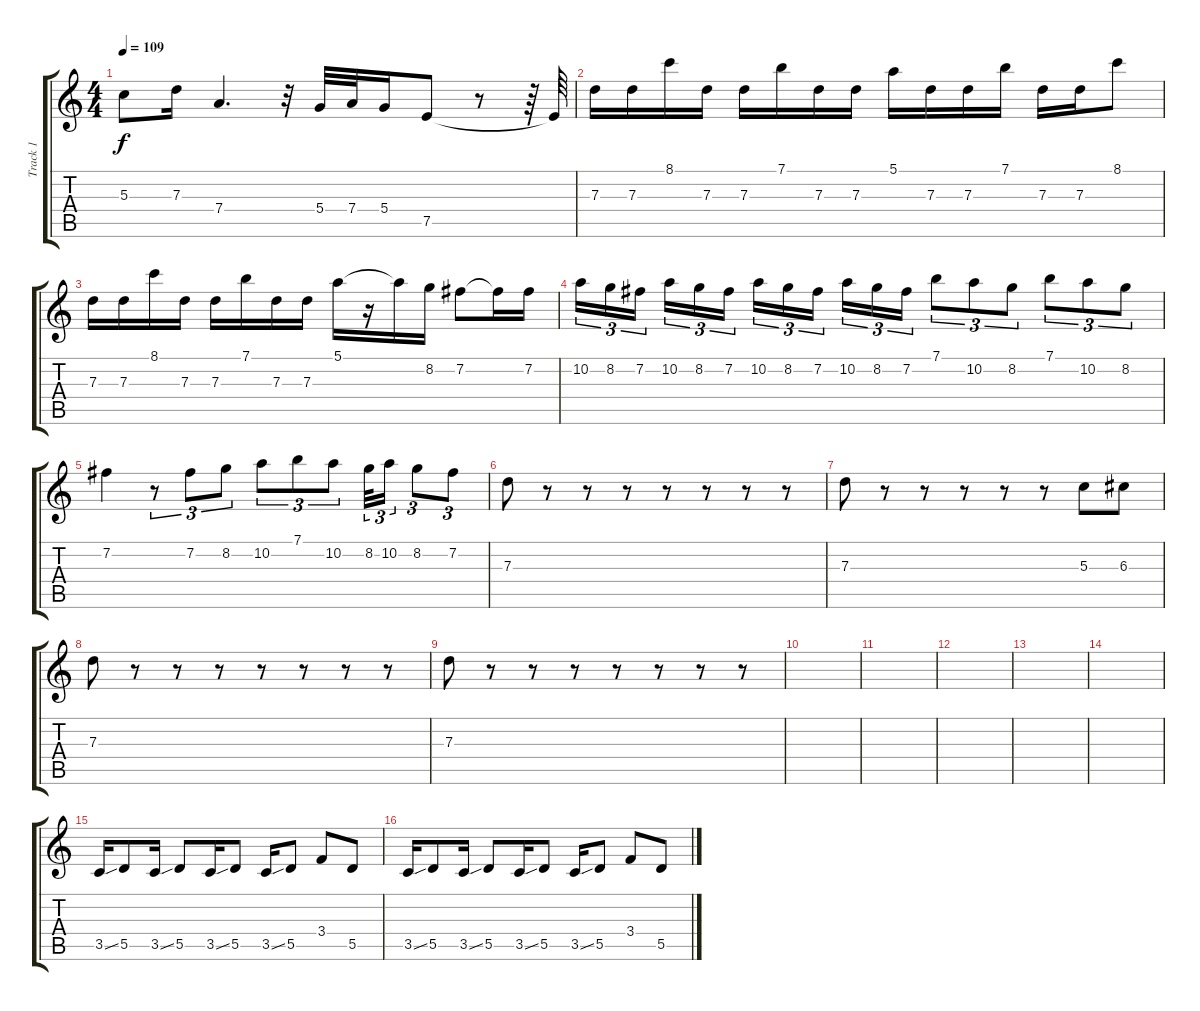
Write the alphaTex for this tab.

\track ("Track 1" "Track 1") {instrument overdrivenguitar}
\staff {score tabs}
\tuning (E4 B3 G3 D3 A2 E2) {hide}
\ts (4 4)
\tempo 109
\clef g2
\ks c
5.3.8{dy f} 7.3.16 7.4.4{d} r.32 5.4.32 7.4.32 5.4.16 7.5.8 r.8 r.64 7.5{t}.64 |
7.3.16 7.3.16 8.1.16 7.3.16 7.3.16 7.1.16 7.3.16 7.3.16 5.1.16 7.3.16 7.3.16 7.1.16 7.3.16 7.3.16 8.1.8 |
7.3.16 7.3.16 8.1.16 7.3.16 7.3.16 7.1.16 7.3.16 7.3.16 5.1.16 r.16 5.1{t}.16 8.2.16 7.2.8 7.2{t}.16 7.2.16 |
10.2.16{tu (3 2)} 8.2.16{tu (3 2)} 7.2.16{tu (3 2) beam splitsecondary} 10.2.16{tu (3 2)} 8.2.16{tu (3 2)} 7.2.16{tu (3 2)} 10.2.16{tu (3 2)} 8.2.16{tu (3 2)} 7.2.16{tu (3 2) beam splitsecondary} 10.2.16{tu (3 2)} 8.2.16{tu (3 2)} 7.2.16{tu (3 2)} 7.1.8{tu (3 2)} 10.2.8{tu (3 2)} 8.2.8{tu (3 2)} 7.1.8{tu (3 2)} 10.2.8{tu (3 2)} 8.2.8{tu (3 2)} |
7.2.4 r.8{tu (3 2)} 7.2.8{tu (3 2)} 8.2.8{tu (3 2)} 10.2.8{tu (3 2)} 7.1.8{tu (3 2)} 10.2.8{tu (3 2)} 8.2.32{tu (3 2)} 10.2.16{tu (3 2)} 8.2.8{tu (3 2)} 7.2.8{tu (3 2)} |
7.3.8 r.8 r.8 r.8 r.8 r.8 r.8 r.8 |
7.3.8 r.8 r.8 r.8 r.8 r.8 5.3.8 6.3.8 |
7.3.8 r.8 r.8 r.8 r.8 r.8 r.8 r.8 |
7.3.8 r.8 r.8 r.8 r.8 r.8 r.8 r.8 |
|
|
|
|
|
3.5{ss}.16 5.5.8 3.5{ss}.16 5.5.8 3.5{ss}.16 5.5.8 3.5{ss}.16 5.5.8 3.4.8 5.5.8 |
3.5{ss}.16 5.5.8 3.5{ss}.16 5.5.8 3.5{ss}.16 5.5.8 3.5{ss}.16 5.5.8 3.4.8 5.5.8
